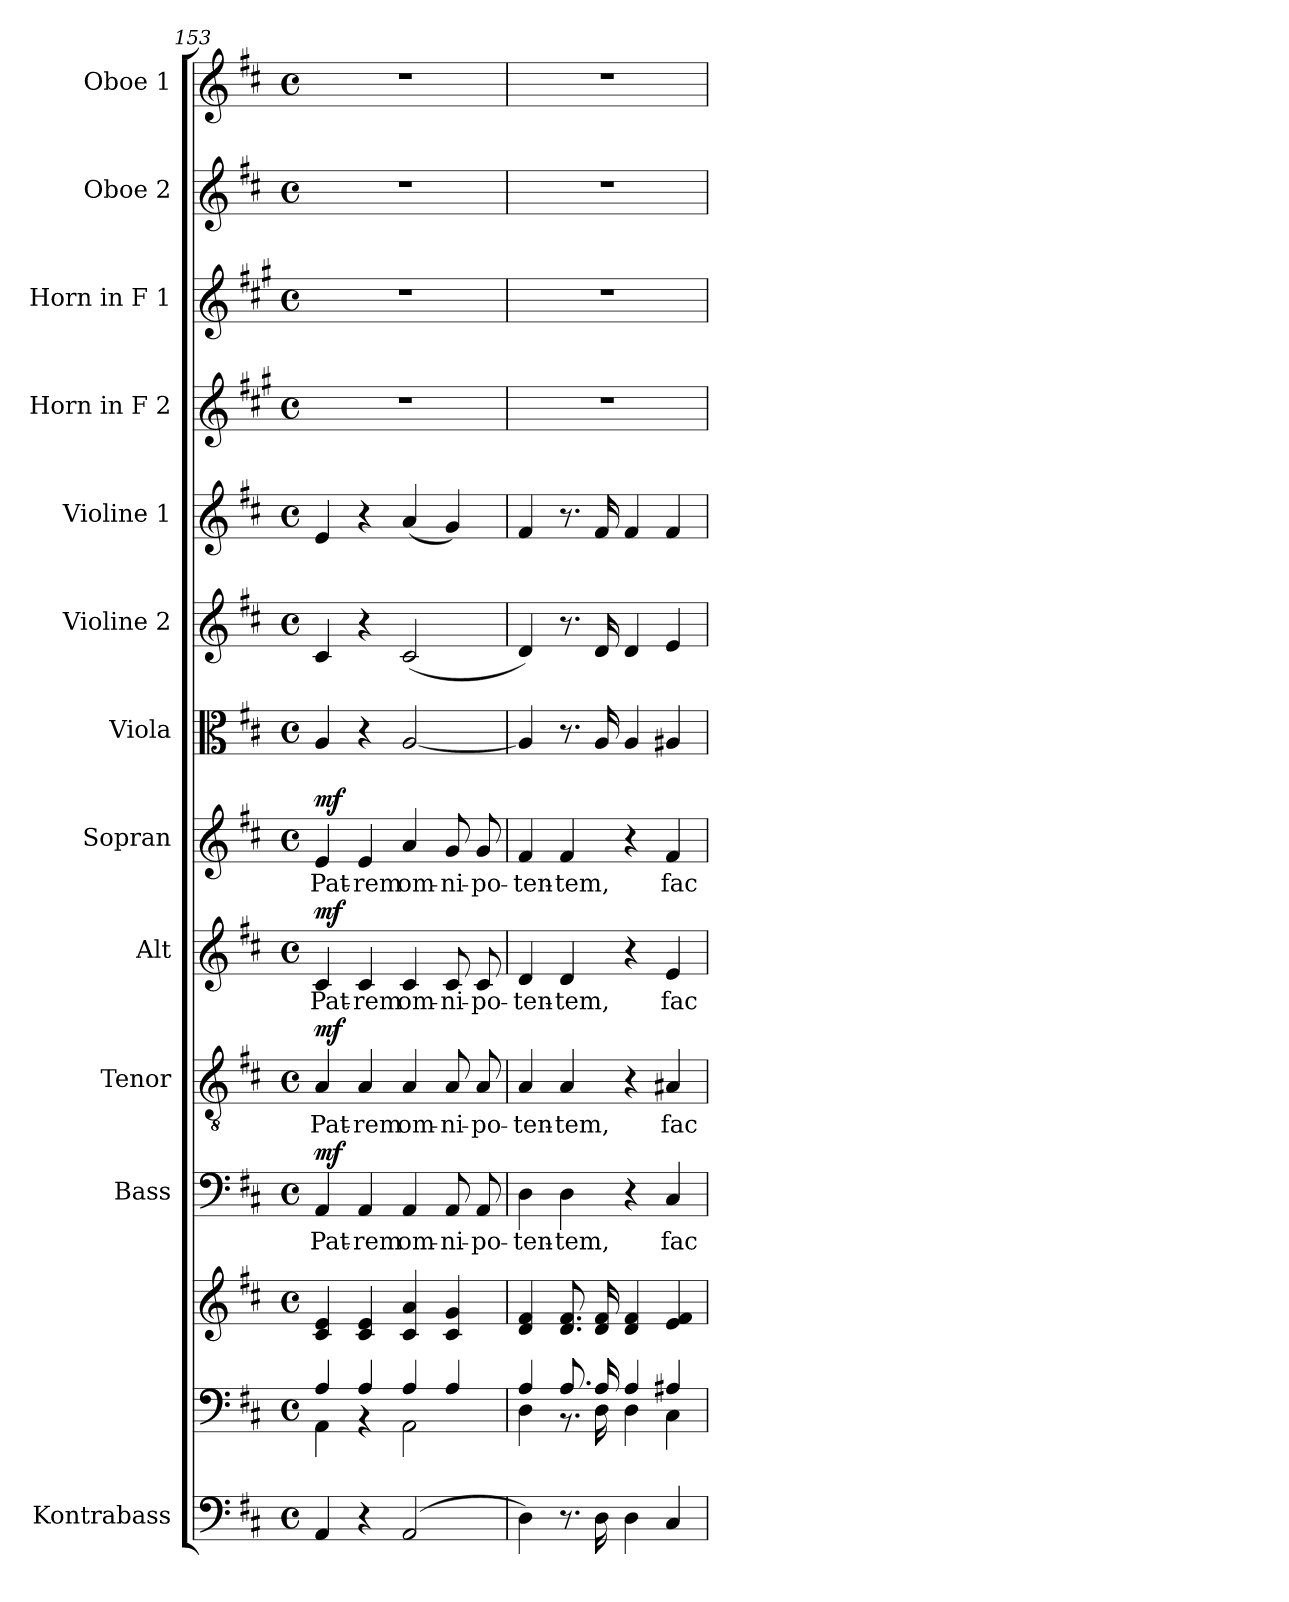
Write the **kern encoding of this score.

**kern	**kern	**kern	**kern	**text	**dynam	**kern	**text	**dynam	**kern	**text	**dynam	**kern	**text	**dynam	**kern	**kern	**kern	**kern	**kern	**kern	**kern
*part13	*part12	*part12	*part11	*part11	*part11	*part10	*part10	*part10	*part9	*part9	*part9	*part8	*part8	*part8	*part7	*part6	*part5	*part4	*part3	*part2	*part1
*staff14	*staff13	*staff12	*staff11	*staff11	*staff11	*staff10	*staff10	*staff10	*staff9	*staff9	*staff9	*staff8	*staff8	*staff8	*staff7	*staff6	*staff5	*staff4	*staff3	*staff2	*staff1
*I"Kontrabass	*	*	*I"Bass	*	*	*I"Tenor	*	*	*I"Alt	*	*	*I"Sopran	*	*	*I"Viola	*I"Violine 2	*I"Violine 1	*I"Horn in F 2	*I"Horn in F 1	*I"Oboe 2	*I"Oboe 1
*I'Kb.	*	*	*I'B.	*	*	*I'T.	*	*	*I'A.	*	*	*I'S.	*	*	*I'Vla.	*I'Vl. 2	*I'Vl. 1	*	*	*I'Ob. 2	*I'Ob. 1
*clefF4	*clefF4	*clefG2	*clefF4	*	*	*clefGv2	*	*	*clefG2	*	*	*clefG2	*	*	*clefC3	*clefG2	*clefG2	*clefG2	*clefG2	*clefG2	*clefG2
*ITrd7c12	*	*	*	*	*	*	*	*	*	*	*	*	*	*	*	*	*	*ITrd4c7	*ITrd4c7	*	*
*k[f#c#]	*k[f#c#]	*k[f#c#]	*k[f#c#]	*	*	*k[f#c#]	*	*	*k[f#c#]	*	*	*k[f#c#]	*	*	*k[f#c#]	*k[f#c#]	*k[f#c#]	*k[f#c#]	*k[f#c#]	*k[f#c#]	*k[f#c#]
*D:	*D:	*D:	*D:	*	*	*D:	*	*	*D:	*	*	*D:	*	*	*D:	*D:	*D:	*D:	*D:	*D:	*D:
*M4/4	*M4/4	*M4/4	*M4/4	*	*	*M4/4	*	*	*M4/4	*	*	*M4/4	*	*	*M4/4	*M4/4	*M4/4	*M4/4	*M4/4	*M4/4	*M4/4
*met(c)	*met(c)	*met(c)	*met(c)	*	*	*met(c)	*	*	*met(c)	*	*	*met(c)	*	*	*met(c)	*met(c)	*met(c)	*met(c)	*met(c)	*met(c)	*met(c)
=153	=153	=153	=153	=153	=153	=153	=153	=153	=153	=153	=153	=153	=153	=153	=153	=153	=153	=153	=153	=153	=153
*	*^	*	*	*	*	*	*	*	*	*	*	*	*	*	*	*	*	*	*	*	*
!	!	!	!	!	!LO:LY:b	!LO:DY:a	!	!LO:LY:b	!LO:DY:a	!	!LO:LY:b	!LO:DY:a	!	!LO:LY:b	!LO:DY:a	!	!	!	!	!	!	!
4AAA/	4A/	4AA\	4c#/ 4e/	4AA/	Pat-	mf	4A/	Pat-	mf	4c#/	Pat-	mf	4e/	Pat-	mf	4A/	4c#/	4e/	1r	1r	1r	1r
!	!	!	!	!	!LO:LY:b	!	!	!LO:LY:b	!	!	!LO:LY:b	!	!	!LO:LY:b	!	!	!	!	!	!	!	!
4r	4A/	4rBB	4c#/ 4e/	4AA/	-rem	.	4A/	-rem	.	4c#/	-rem	.	4e/	-rem	.	4r	4r	4r	.	.	.	.
!	!	!	!	!	!LO:LY:b	!	!	!LO:LY:b	!	!	!LO:LY:b	!	!	!LO:LY:b	!	!	!	!	!	!	!	!
(2AAA/	4A/	2AA\	4c#/ 4a/	4AA/	om-	.	4A/	om-	.	4c#/	om-	.	4a/	om-	.	[2A/	(<2c#/	(<4a/	.	.	.	.
!	!	!	!	!	!LO:LY:b	!	!	!LO:LY:b	!	!	!LO:LY:b	!	!	!LO:LY:b	!	!	!	!	!	!	!	!
.	4A/	.	4c#/ 4g/	8AA/	-ni-	.	8A/	-ni-	.	8c#/	-ni-	.	8g/	-ni-	.	.	.	4g/)	.	.	.	.
!	!	!	!	!	!LO:LY:b	!	!	!LO:LY:b	!	!	!LO:LY:b	!	!	!LO:LY:b	!	!	!	!	!	!	!	!
.	.	.	.	8AA/	-po-	.	8A/	-po-	.	8c#/	-po-	.	8g/	-po-	.	.	.	.	.	.	.	.
=154	=154	=154	=154	=154	=154	=154	=154	=154	=154	=154	=154	=154	=154	=154	=154	=154	=154	=154	=154	=154	=154	=154
!	!	!	!	!	!LO:LY:b	!	!	!LO:LY:b	!	!	!LO:LY:b	!	!	!LO:LY:b	!	!	!	!	!	!	!	!
4DD\)	4A!/	4D!\	4d!/ 4f#!/	4D\	-ten-	.	4A/	-ten-	.	4d/	-ten-	.	4f#/	-ten-	.	4A/]	4d/)	4f#/	1r	1r	1r	1r
!	!	!	!	!	!LO:LY:b	!	!	!LO:LY:b	!	!	!LO:LY:b	!	!	!LO:LY:b	!	!	!	!	!	!	!	!
8.r	8.A/	8.rBB	8.d/ 8.f#/	4D\	-tem,	.	4A/	-tem,	.	4d/	-tem,	.	4f#/	-tem,	.	8.r	8.r	8.r	.	.	.	.
16DD\	16A/	16D\	16d/ 16f#/	.	.	.	.	.	.	.	.	.	.	.	.	16A/	16d/	16f#/	.	.	.	.
4DD\	4A/	4D\	4d/ 4f#/	4r	.	.	4r	.	.	4r	.	.	4r	.	.	4A/	4d/	4f#/	.	.	.	.
!	!	!	!	!	!LO:LY:b	!	!	!LO:LY:b	!	!	!LO:LY:b	!	!	!LO:LY:b	!	!	!	!	!	!	!	!
4CC#/	4A#X/	4C#\	4e/ 4f#/	4C#/	fac-	.	4A#X/	fac-	.	4e/	fac-	.	4f#/	fac-	.	4A#X/	4e/	4f#/	.	.	.	.
*	*v	*v	*	*	*	*	*	*	*	*	*	*	*	*	*	*	*	*	*	*	*	*
=	=	=	=	=	=	=	=	=	=	=	=	=	=	=	=	=	=	=	=	=	=
*-	*-	*-	*-	*-	*-	*-	*-	*-	*-	*-	*-	*-	*-	*-	*-	*-	*-	*-	*-	*-	*-
